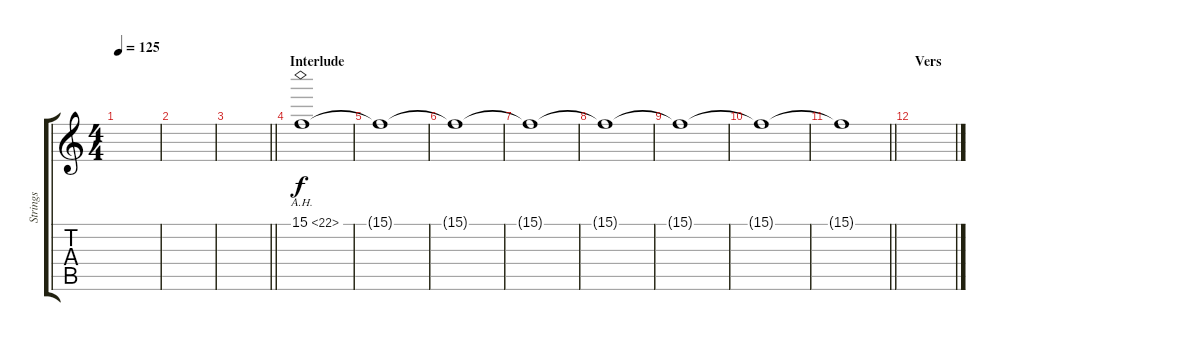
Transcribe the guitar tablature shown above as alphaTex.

\track ("Strings" "Strings") {instrument stringensemble1}
\staff {score tabs}
\tuning (D4 A3 F3 C3 G2 D2) {hide}
\ts (4 4)
\tempo 125
\clef g2
\ks c
|
|
\barLineRight lightlight
|
\section ("" "Interlude")
15.1{ah 7}.1 |
15.1{t}.1 |
15.1{t}.1 |
15.1{t}.1 |
15.1{t}.1 |
15.1{t}.1 |
15.1{t}.1 |
\barLineRight lightlight
15.1{t}.1 |
\section ("" "Vers")
